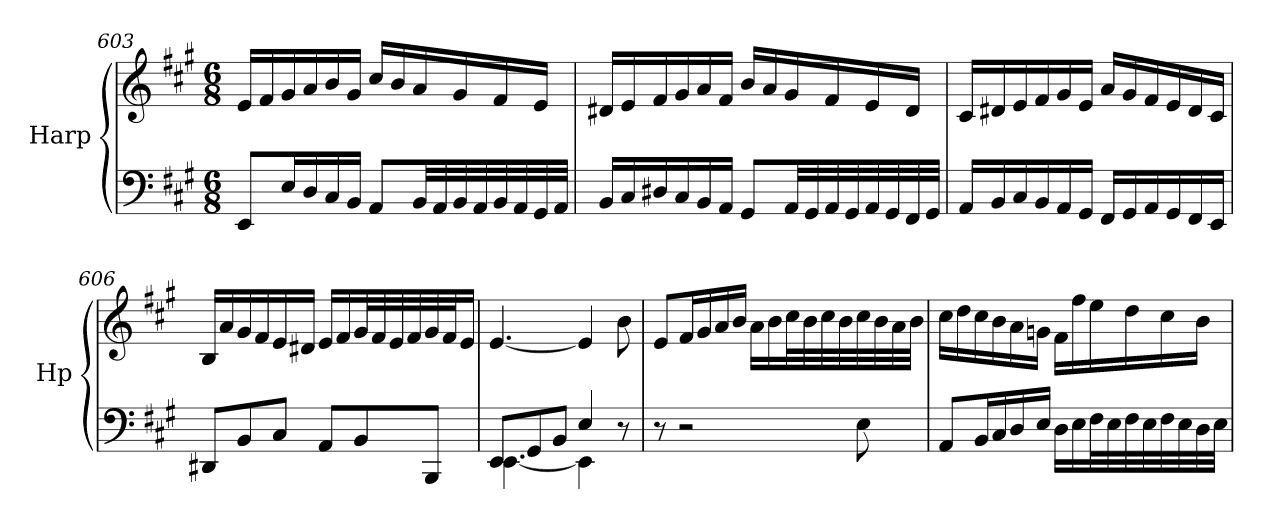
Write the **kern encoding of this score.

**kern	**kern
*part1	*part1
*staff2	*staff1
*I"Harp	*
*I'Hp	*
!!LO:LB:g=z
*clefF4	*clefG2
*k[f#c#g#]	*k[f#c#g#]
*M6/8	*M6/8
=603	=603
8EE/L	16e/LL
.	16f#/
16E/L	16g#/
16D/	16a/
16C#/	16b/
16BB/JJ	16g#/JJ
8AA/L	16cc#/LL
.	16b/
32BB/LL	16a/
32AA/	.
32BB/	16g#/
32AA/	.
32BB/	16f#/
32AA/	.
32GG#/	16e/JJ
32AA/JJJ	.
=604	=604
16BB/LL	16d#X/LL
16C#/	16e/
16D#X/	16f#/
16C#/	16g#/
16BB/	16a/
16AA/JJ	16f#/JJ
8GG#/L	16b/LL
.	16a/
32AA/LL	16g#/
32GG#/	.
32AA/	16f#/
32GG#/	.
32AA/	16e/
32GG#/	.
32FF#/	16d#/JJ
32GG#/JJJ	.
=605	=605
16AA/LL	16c#/LL
16BB/	16d#X/
16C#/	16e/
16BB/	16f#/
16AA/	16g#/
16GG#/JJ	16e/JJ
16FF#/LL	16a/LL
16GG#/	16g#/
16AA/	16f#/
16GG#/	16e/
16FF#/	16d#/
16EE/JJ	16c#/JJ
!!LO:PB:g=z
=606	=606
8DD#X/L	16B/LL
.	16a/
8BB/	16g#/
.	16f#/
8C#/J	16e/
.	16d#X/JJ
8AA/L	16e/LL
.	16f#/
8BB/	32g#/L
.	32f#/
.	32e/
.	32f#/
8BBB/J	32g#/
.	32f#/J
.	16e/JJ
=607	=607
*^	*
8EE/L	[4.EE\	[4.e/
8GG#/	.	.
8BB/J	.	.
4E/	4EE\]	4e/]
8r	8ryy	8b\
*v	*v	*
=608	=608
8r	8e/L
2r	16f#/L
.	16g#/
.	16a/
.	16b/JJ
.	16a\LL
.	16b\
.	32cc#\L
.	32b\
.	32cc#\
.	32b\
8E\	32cc#\
.	32b\
.	32a\
.	32b\JJJ
!!LO:LB:g=z
=609	=609
8AA/L	16cc#\LL
.	16dd\
16BB/L	16cc#\
16C#/	16b\
16D/	16a\
16E/JJ	16gn\JJ
16D\LL	16f#\LL
16E\	16ff#\
32F#\L	16ee\
32E\	.
32F#\	16dd\
32E\	.
32F#\	16cc#\
32E\	.
32D\	16b\JJ
32E\JJJ	.
=	=
*-	*-
